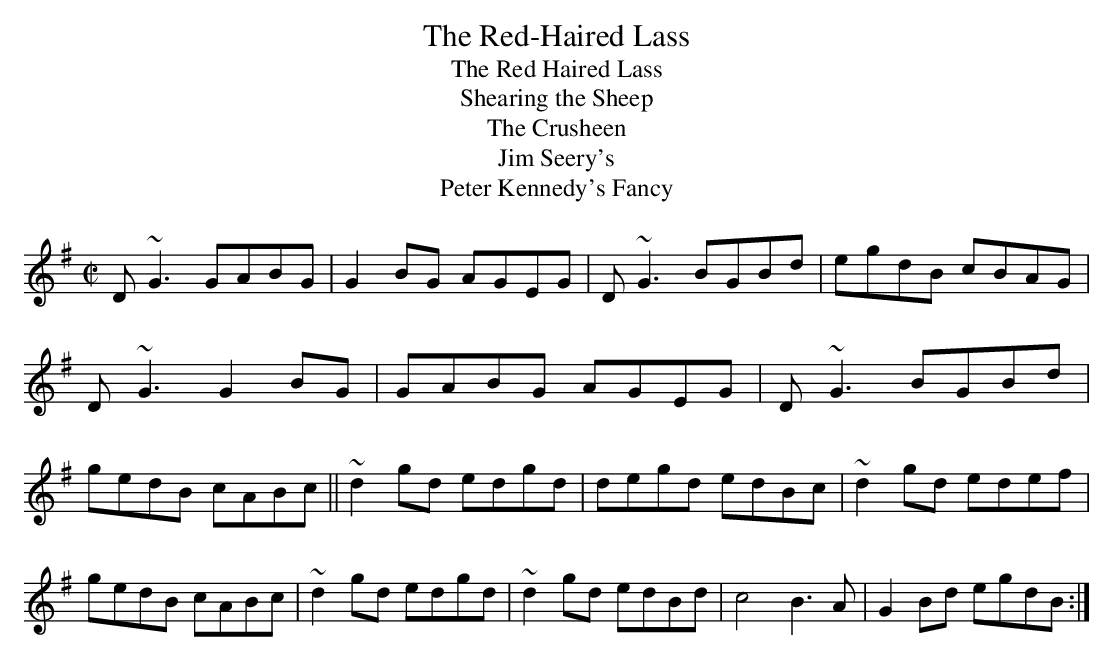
X:1
T:Red-Haired Lass, The
T:Red Haired Lass, The
T:Shearing the Sheep
T:Crusheen, The
T:Jim Seery's
T:Peter Kennedy's Fancy
M:C|
K:GMaj
E:12
D~G3 GABG|G2BG AGEG|D~G3 BGBd|egdB cBAG|\
D~G3 G2BG|GABG AGEG|D~G3 BGBd|gedB cABc||\
~d2gd edgd|degd edBc|~d2gd edef|gedB cABc|\
~d2gd edgd|~d2gd edBd|c4 B3A|G2Bd egdB:|**
